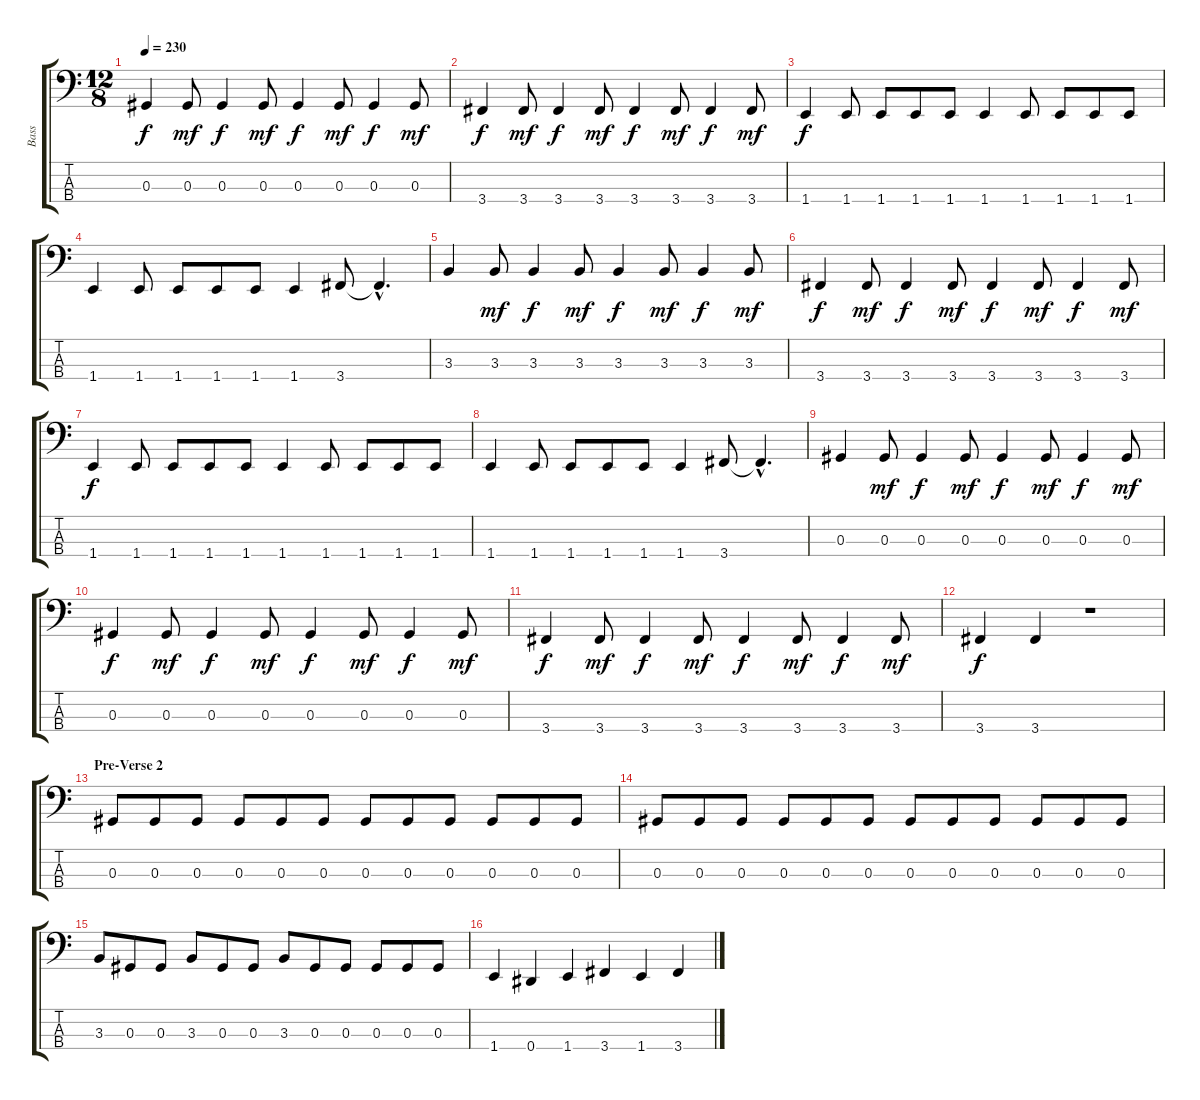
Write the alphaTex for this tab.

\track ("Bass" "Bass") {instrument electricbasspick}
\staff {score tabs}
\tuning (Gb2 Db2 Ab1 Eb1) {hide}
\ts (12 8)
\tempo 230
\clef f4
\ks c
0.3.4{dy f} 0.3.8{dy mf} 0.3.4{dy f} 0.3.8{dy mf} 0.3.4{dy f} 0.3.8{dy mf} 0.3.4{dy f} 0.3.8{dy mf} |
3.4.4{dy f} 3.4.8{dy mf} 3.4.4{dy f} 3.4.8{dy mf} 3.4.4{dy f} 3.4.8{dy mf} 3.4.4{dy f} 3.4.8{dy mf} |
1.4.4{dy f} 1.4.8 1.4.8 1.4.8 1.4.8 1.4.4 1.4.8 1.4.8 1.4.8 1.4.8 |
1.4.4 1.4.8 1.4.8 1.4.8 1.4.8 1.4.4 3.4.8 3.4{hac t}.4{d} |
3.3.4 3.3.8{dy mf} 3.3.4{dy f} 3.3.8{dy mf} 3.3.4{dy f} 3.3.8{dy mf} 3.3.4{dy f} 3.3.8{dy mf} |
3.4.4{dy f} 3.4.8{dy mf} 3.4.4{dy f} 3.4.8{dy mf} 3.4.4{dy f} 3.4.8{dy mf} 3.4.4{dy f} 3.4.8{dy mf} |
1.4.4{dy f} 1.4.8 1.4.8 1.4.8 1.4.8 1.4.4 1.4.8 1.4.8 1.4.8 1.4.8 |
1.4.4 1.4.8 1.4.8 1.4.8 1.4.8 1.4.4 3.4.8 3.4{hac t}.4{d} |
0.3.4 0.3.8{dy mf} 0.3.4{dy f} 0.3.8{dy mf} 0.3.4{dy f} 0.3.8{dy mf} 0.3.4{dy f} 0.3.8{dy mf} |
0.3.4{dy f} 0.3.8{dy mf} 0.3.4{dy f} 0.3.8{dy mf} 0.3.4{dy f} 0.3.8{dy mf} 0.3.4{dy f} 0.3.8{dy mf} |
3.4.4{dy f} 3.4.8{dy mf} 3.4.4{dy f} 3.4.8{dy mf} 3.4.4{dy f} 3.4.8{dy mf} 3.4.4{dy f} 3.4.8{dy mf} |
3.4.4{dy f} 3.4.4 r.1 |
\section ("" "Pre-Verse 2")
0.3.8 0.3.8 0.3.8 0.3.8 0.3.8 0.3.8 0.3.8 0.3.8 0.3.8 0.3.8 0.3.8 0.3.8 |
0.3.8 0.3.8 0.3.8 0.3.8 0.3.8 0.3.8 0.3.8 0.3.8 0.3.8 0.3.8 0.3.8 0.3.8 |
3.3.8 0.3.8 0.3.8 3.3.8 0.3.8 0.3.8 3.3.8 0.3.8 0.3.8 0.3.8 0.3.8 0.3.8 |
1.4.4 0.4.4 1.4.4 3.4.4 1.4.4 3.4.4
